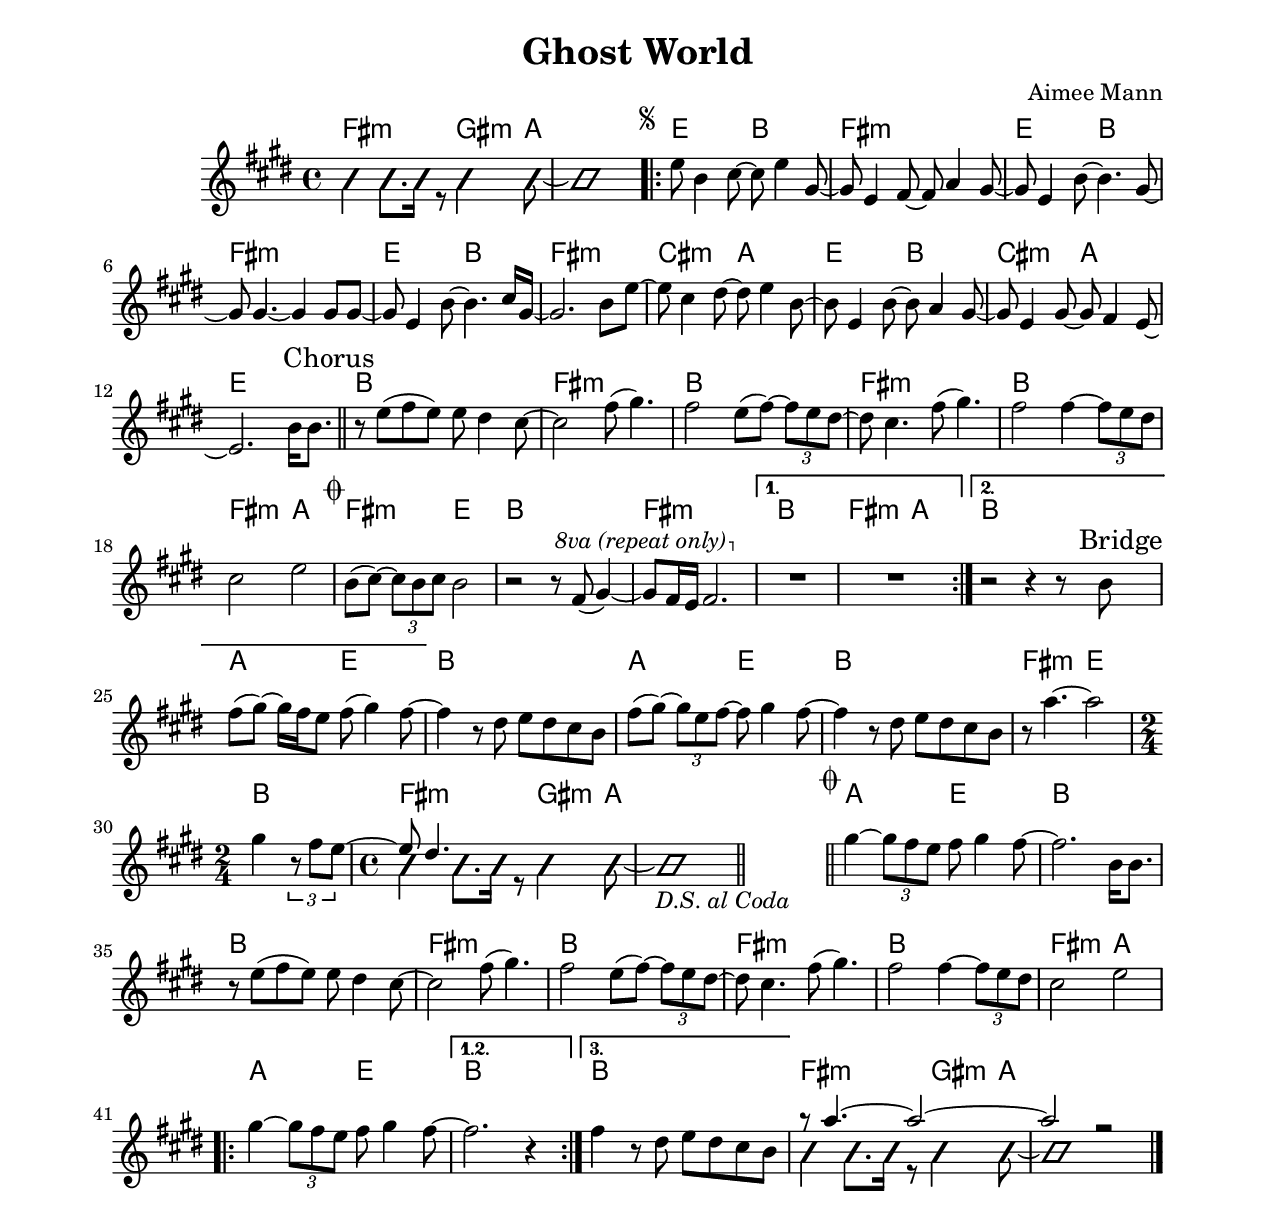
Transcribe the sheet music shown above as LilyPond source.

\version "2.23.8"
\language "english"
\pointAndClickOff

\paper {
  #(set-paper-size "letter")
  left-margin = 0.75\in
  right-margin = 0.75\in
  top-margin = 0.5\in
  bottom-margin = 0.5\in
}

\header {
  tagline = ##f
  title = "Ghost World"
  composer = "Aimee Mann"
}

changesIntro = \chordmode {
  fs2:m s8 gs4:m a8 | s1 |
}

changesVerse = \chordmode {
  \repeat unfold 3 { e2 b | fs1:m | }
  cs2:m a | e b | cs:m a | e1 |
}

changesChorus = \chordmode {
  \repeat unfold 2 { b1 | fs:m | }
  b | fs2:m a | fs:m e | b1 |
  fs:m |
}

changesChorusFirstEnding = \chordmode {
  fs2:m a |
}

changesBridge = \chordmode {
  \repeat unfold 2 { a2 e | b1 | }
  fs2:m e |
  \time 2/4
  b2 |
  \time 4/4
  \changesIntro
}

changesCoda = \chordmode {
  \cadenzaOn
  \stopStaff
  s1
  \startStaff
  \cadenzaOff
  a2 e | b1 |
  \repeat unfold 2 { b1 | fs:m | }
  b | fs2:m a
  \repeat volta 3 {
    a2 e |
    \alternative {
      \volta 1,2 { b1 | }
      \volta 3 { b1 | }
    }
  }
  \changesIntro
}

changes = \chords {
  \changesIntro
  \repeat volta 2 {
    \changesVerse
    \bar "||"
    \changesChorus
    \alternative {
      \volta 1 {
        b1 |
        \changesChorusFirstEnding
      } \volta 2 {
        b1 |
      }
    }
  }
  \changesBridge
  \bar "||"
  \changesCoda
}

melodyIntro = \new Voice \with {
  \consists "Pitch_squash_engraver"
} {
  \voiceTwo
  \improvisationOn
  fs4 fs8. fs16 r8 gs4 a8~ |
  a1 |
}

melodyVerse = \relative c'' {
  \segnoMark \default
  e8 b4 cs8~ cs e4 gs,8~ |
  gs e4 fs8~ fs a4 gs8~ |
  gs e4 b'8~ b4. gs8~ |
  gs gs4.~ gs4 gs8 gs~ |

  gs e4 b'8~ b4. cs16 gs~ |
  gs2. b8 e~ |
  e cs4 ds8~ ds e4 b8~ |
  b e,4 b'8~ b a4 gs8~ |

  gs e4 gs8~ gs fs4 e8~ |
  e2.
}

melodyChorusFirst = \relative c'' {
  b16 b8. |

  r8 e( fs e) e ds4 cs8~ |
  cs2 fs8( gs4.) |
  fs2 e8( fs)~ \tuplet 3/2 { fs8 e ds~ } |
  ds cs4. fs8( gs4.) |

  fs2 fs4~ \tuplet 3/2 { fs8 e ds } |
  cs2 e |
}

melodyChorusSecond = \relative c'' {
  \codaMark \default
  b8( cs)~ \tuplet 3/2 { cs8 b cs } b2 |
  r2 r8
  \override Staff.OttavaBracket.font-series = #'medium
  \set Staff.ottavation = #"8va (repeat only)"
  \ottava #1
  fs'( gs4)~ |

  gs8 fs16 e fs2. |
  \ottava #0
  \alternative {
    \volta 1 {
      R1 * 2 |
    } \volta 2 {
      r2 r4 r8 \sectionLabel "Bridge" b, |
      fs'8( gs)~ gs16 fs e8 fs( gs4) fs8~ |
    }
  }
}

melodyBridge = \relative c'' {
  fs4 r8 ds e ds cs b |
  fs'( gs)~ \tuplet 3/2 { gs e fs~ } fs gs4 fs8~ |
  fs4 r8 ds e ds cs b |
  r8 a'4.~ a2
  <<
    \new Voice {
      gs4 \tuplet 3/2 { r8 fs e~ }
      \time 2/4
      \voiceOne
      e ds4.
    }
    \\
    \new Voice \with {
      \consists "Pitch_squash_engraver"
    } {
      \voiceTwo
      \improvisationOn
      s2 |
      \time 4/4
      fs4 fs8. fs16 r8 gs4 a8~ |
      a1_\markup { \italic "D.S. al Coda" } |
    }
  >>
}

melodyCoda = \relative c'' {
  gs'4~ \tuplet 3/2 { gs8 fs e } fs gs4 fs8~ |
}

melodyChorusFinal = \relative c'' {
  \cadenzaOn
  \stopStaff
  s1
  \startStaff
  \cadenzaOff
  \codaMark 1
  \melodyCoda fs2. \melodyChorusFirst |
  \repeat volta 3 {
    \melodyCoda
    \alternative {
      \volta 1,2 { fs2. r4 | }
      \volta 3 { fs4 r8 ds e ds cs b | }
    }
  }
  <<
    \new Voice {
      \voiceOne
      r8 a'4.~ a2~ |
      a2 r |
    }
    \\
    \new Voice\with {
      \consists "Pitch_squash_engraver"
    } {
      \voiceTwo
      \improvisationOn
      fs4 fs8. fs16 r8 gs4 a8~ |
      a1 |
    }
  >>
  \bar "|."
}

melody = {
  \melodyIntro
  \repeat volta 2 {
    \melodyVerse
    \sectionLabel "Chorus"
    \melodyChorusFirst
    \melodyChorusSecond
  }
  \melodyBridge
  \melodyChorusFinal
}

\score {
  <<
    \changes
    \new Staff {
      \clef treble
      \key e \major
      \time 4/4
      \melody
    }
  >>
}
